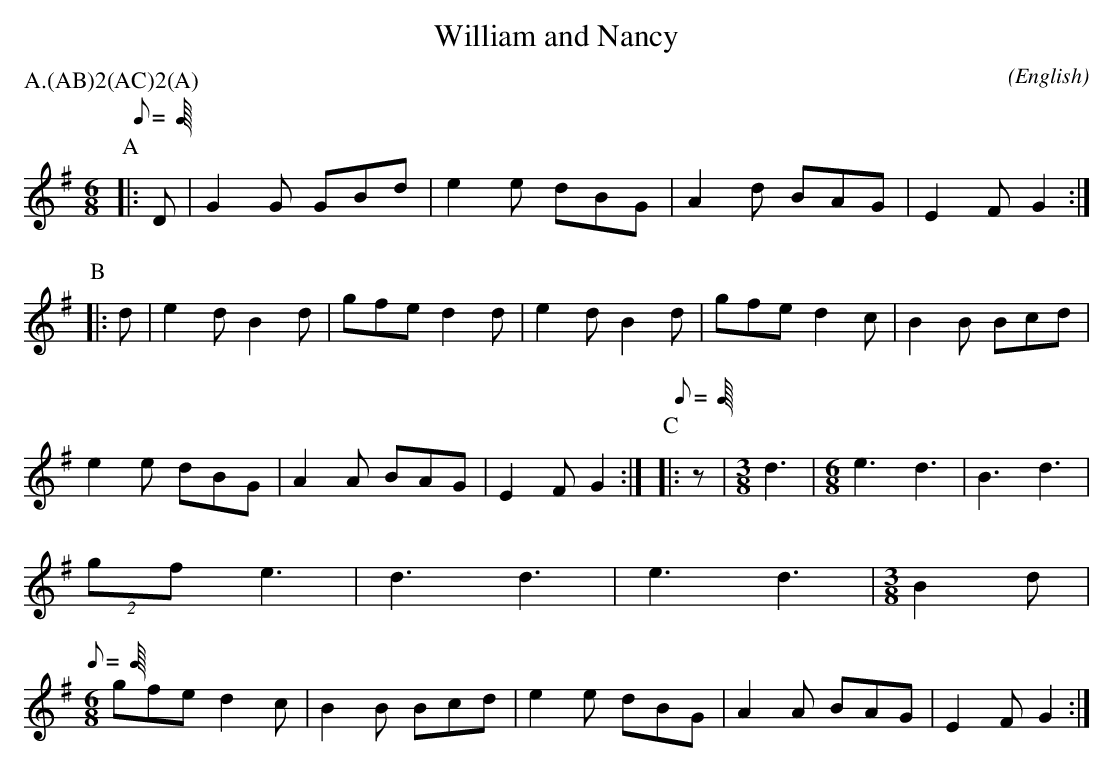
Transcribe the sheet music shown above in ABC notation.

X:1
T:William and Nancy
M:6/8
C:
O:English
P:A.(AB)2(AC)2(A)
K:G
Q:C3=96
P:A
|: D | G2 G GBd  | e2 e dBG  | A2 d BAG  | E2 F G2 :|\
P:B
|: d | e2 d B2 d | gfe  d2 d | e2 d B2 d | gfe  d2 \
   c | B2 B Bcd  | e2 e dBG  | A2 A BAG  | E2 F G2 :|\
Q:C3=84
P:C
|: z |\
M:3/8
L:1/8
d3 |\
M:6/8
e3   d3 | B3   d3 | (2gf   e3 | d3   d3 | e3   d3 |\
M:3/8
L:1/8
B2 d |\
Q:C3=96
M:6/8
       gfe  d2 \
   c | B2 B Bcd  | e2 e dBG  | A2 A BAG  | E2 F G2 :|
